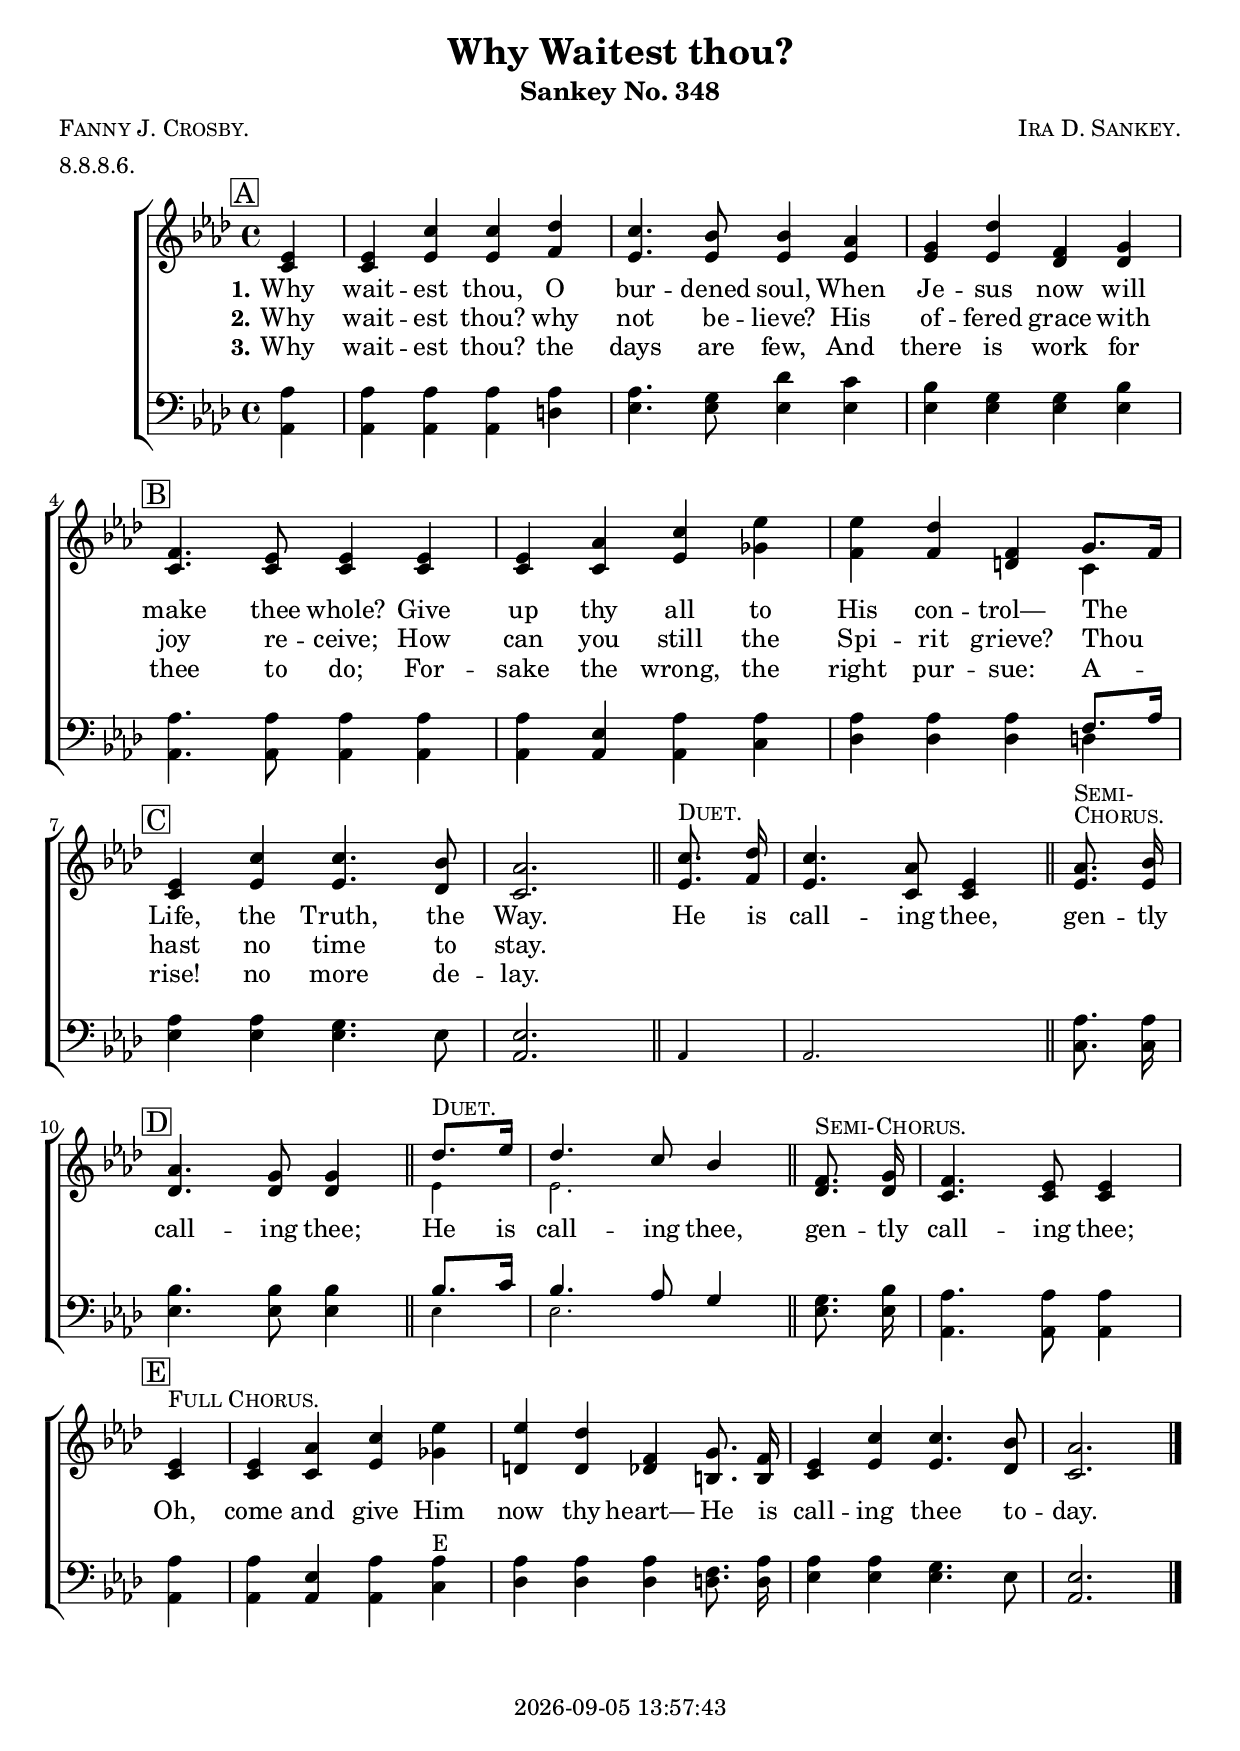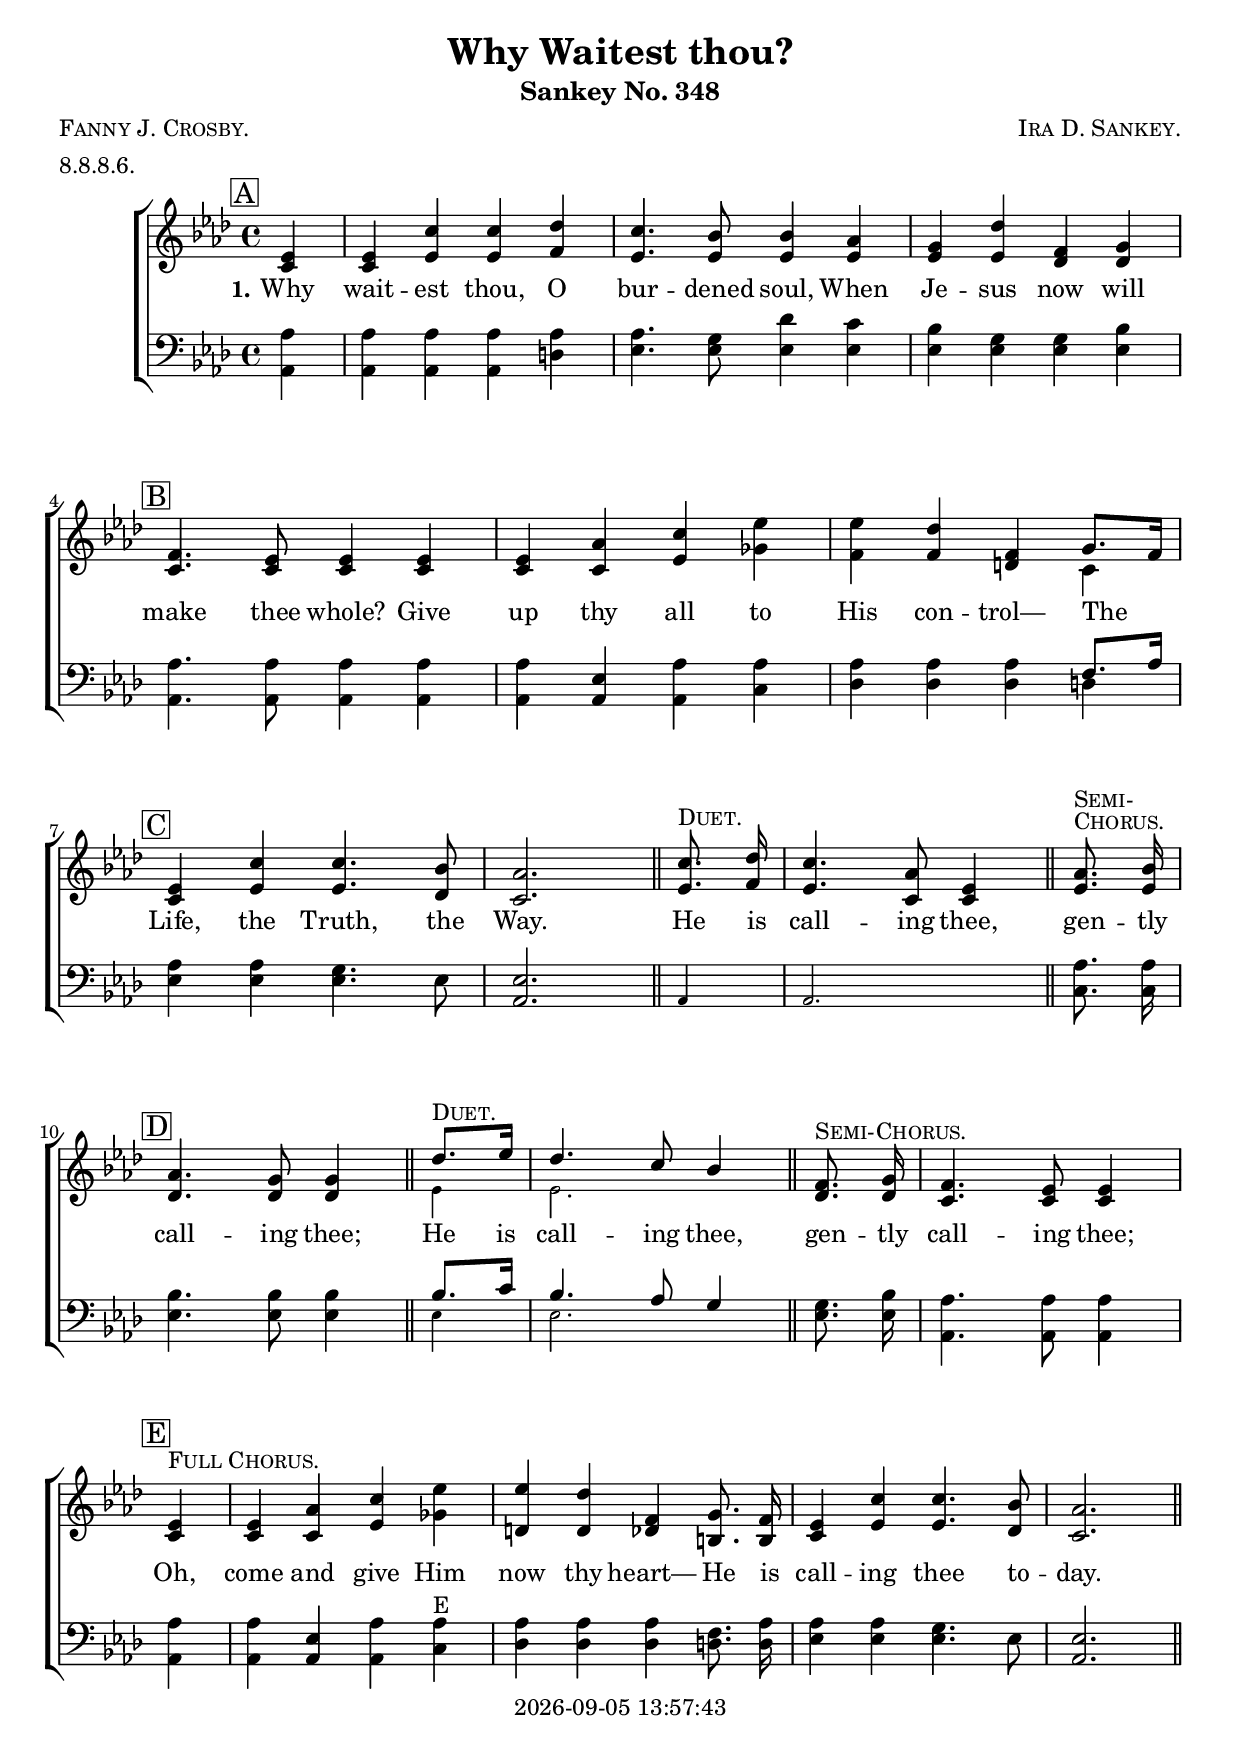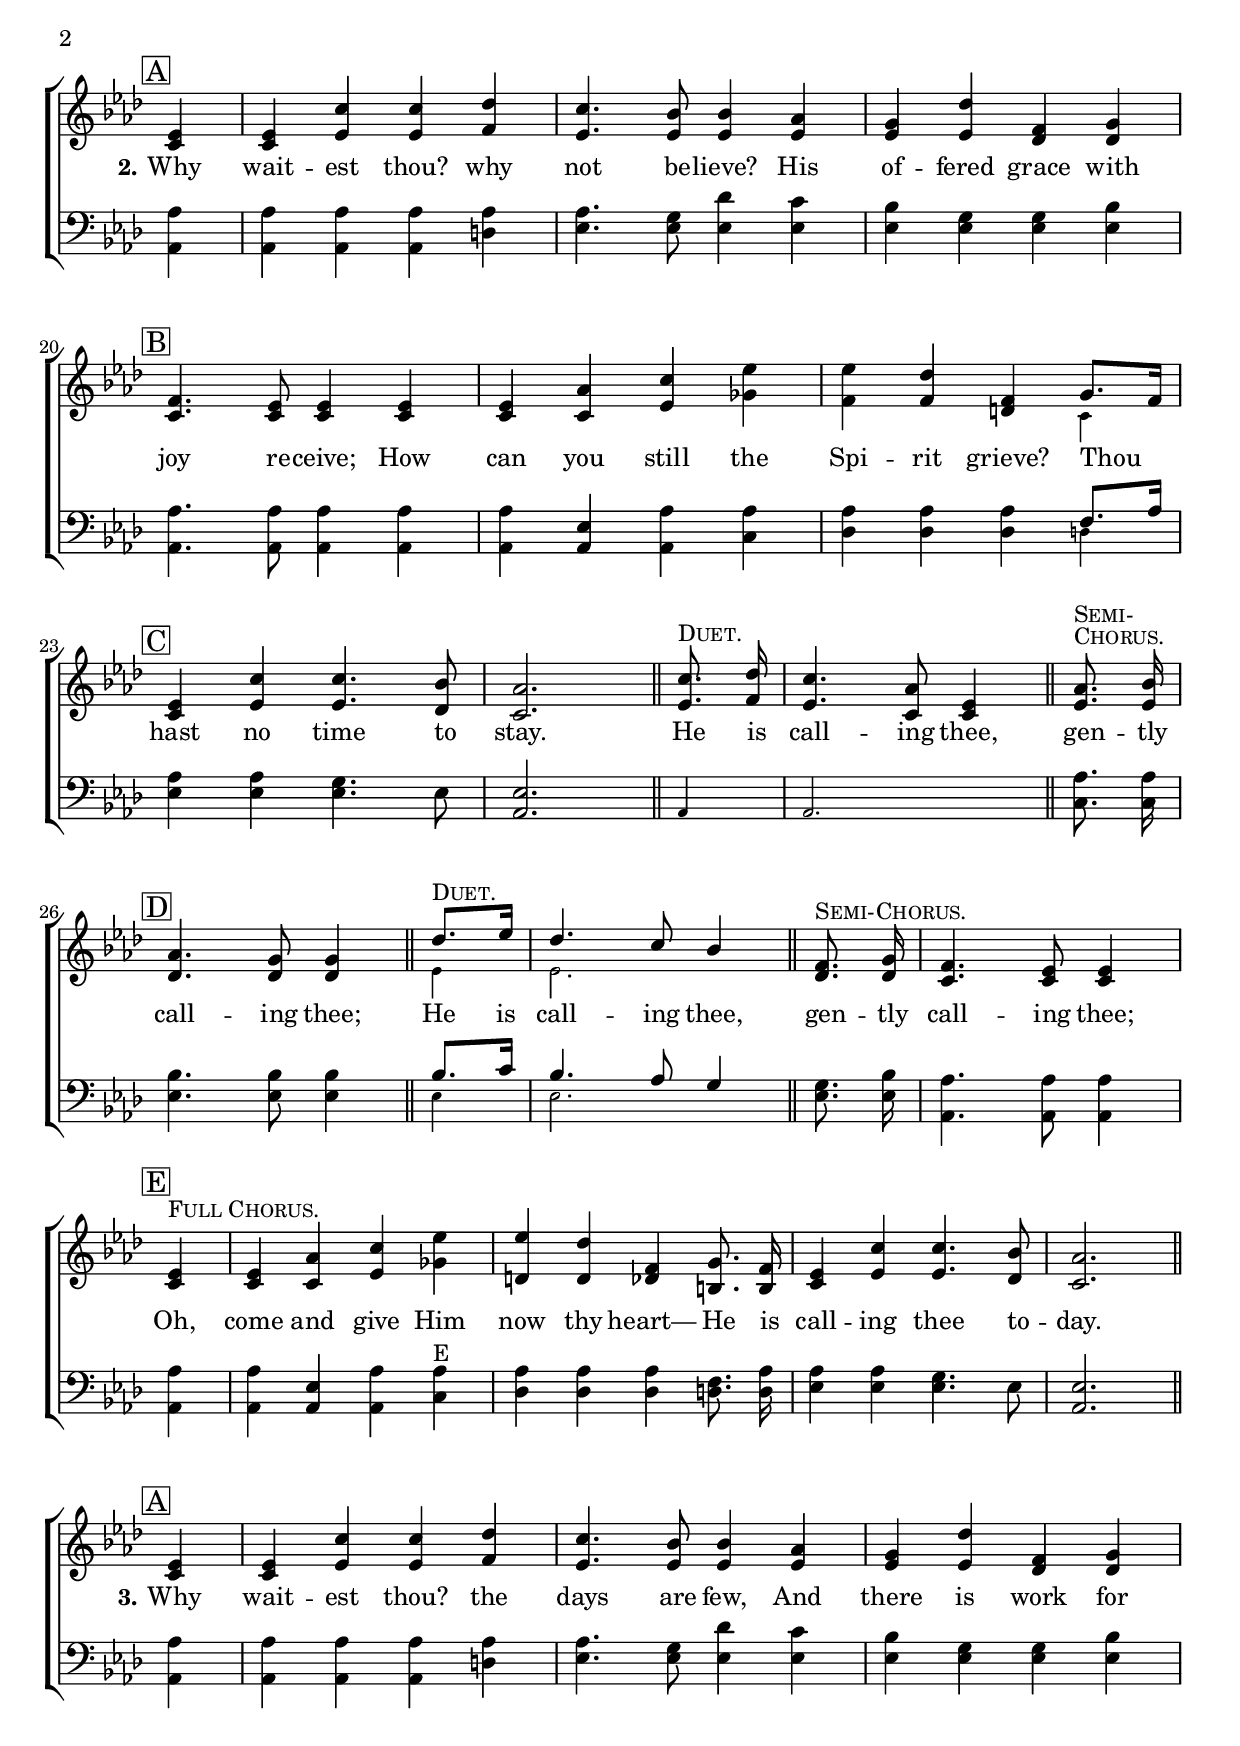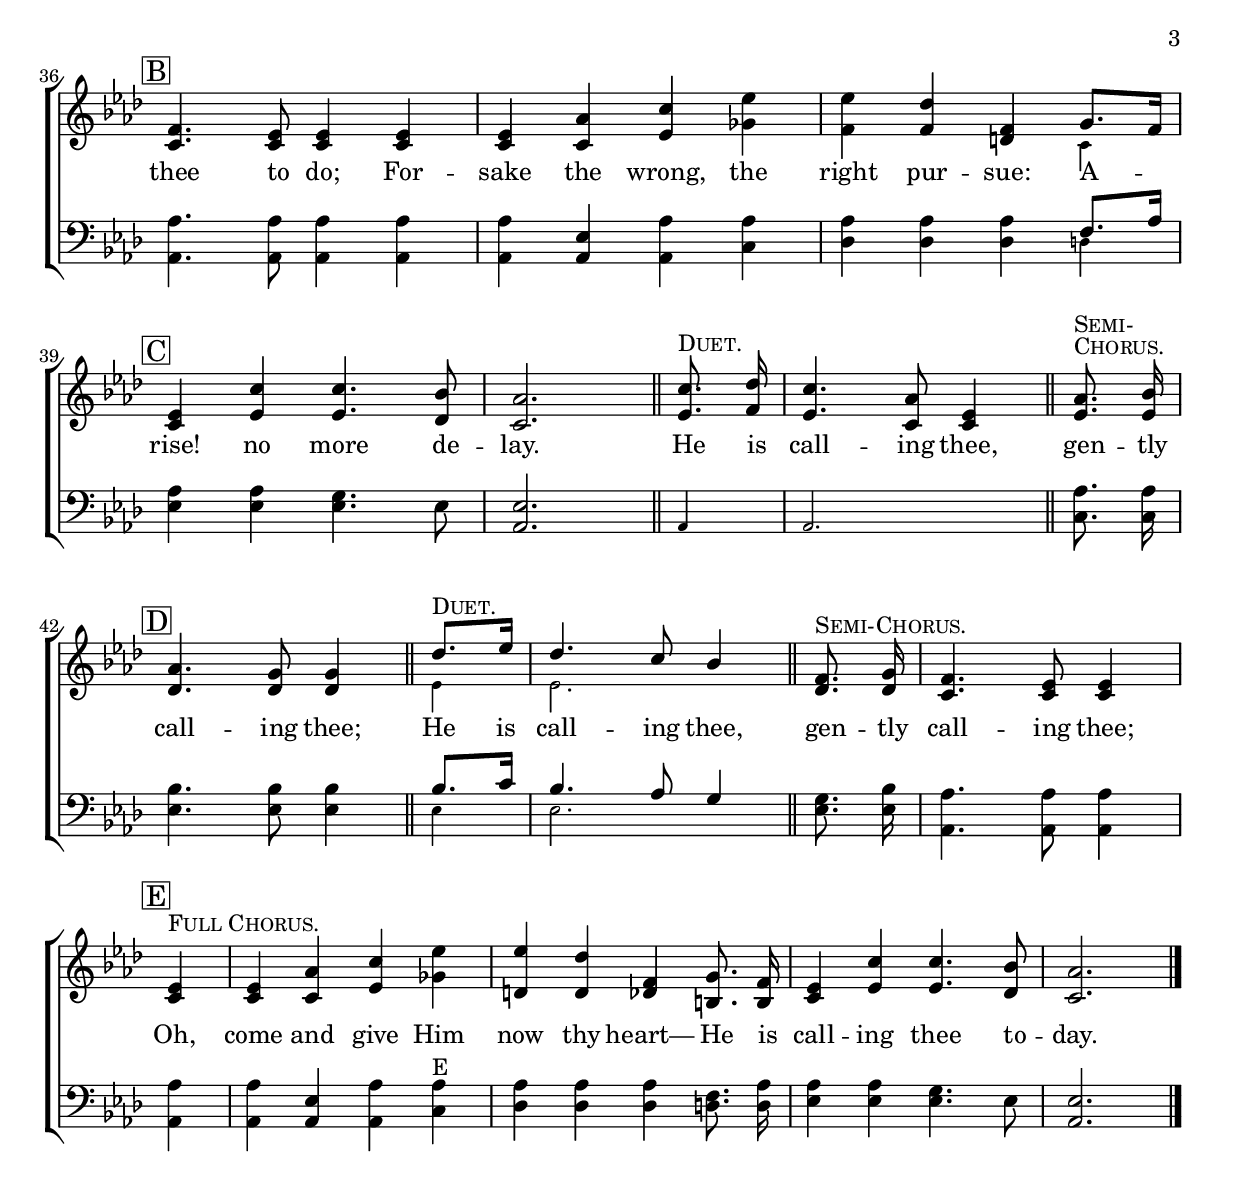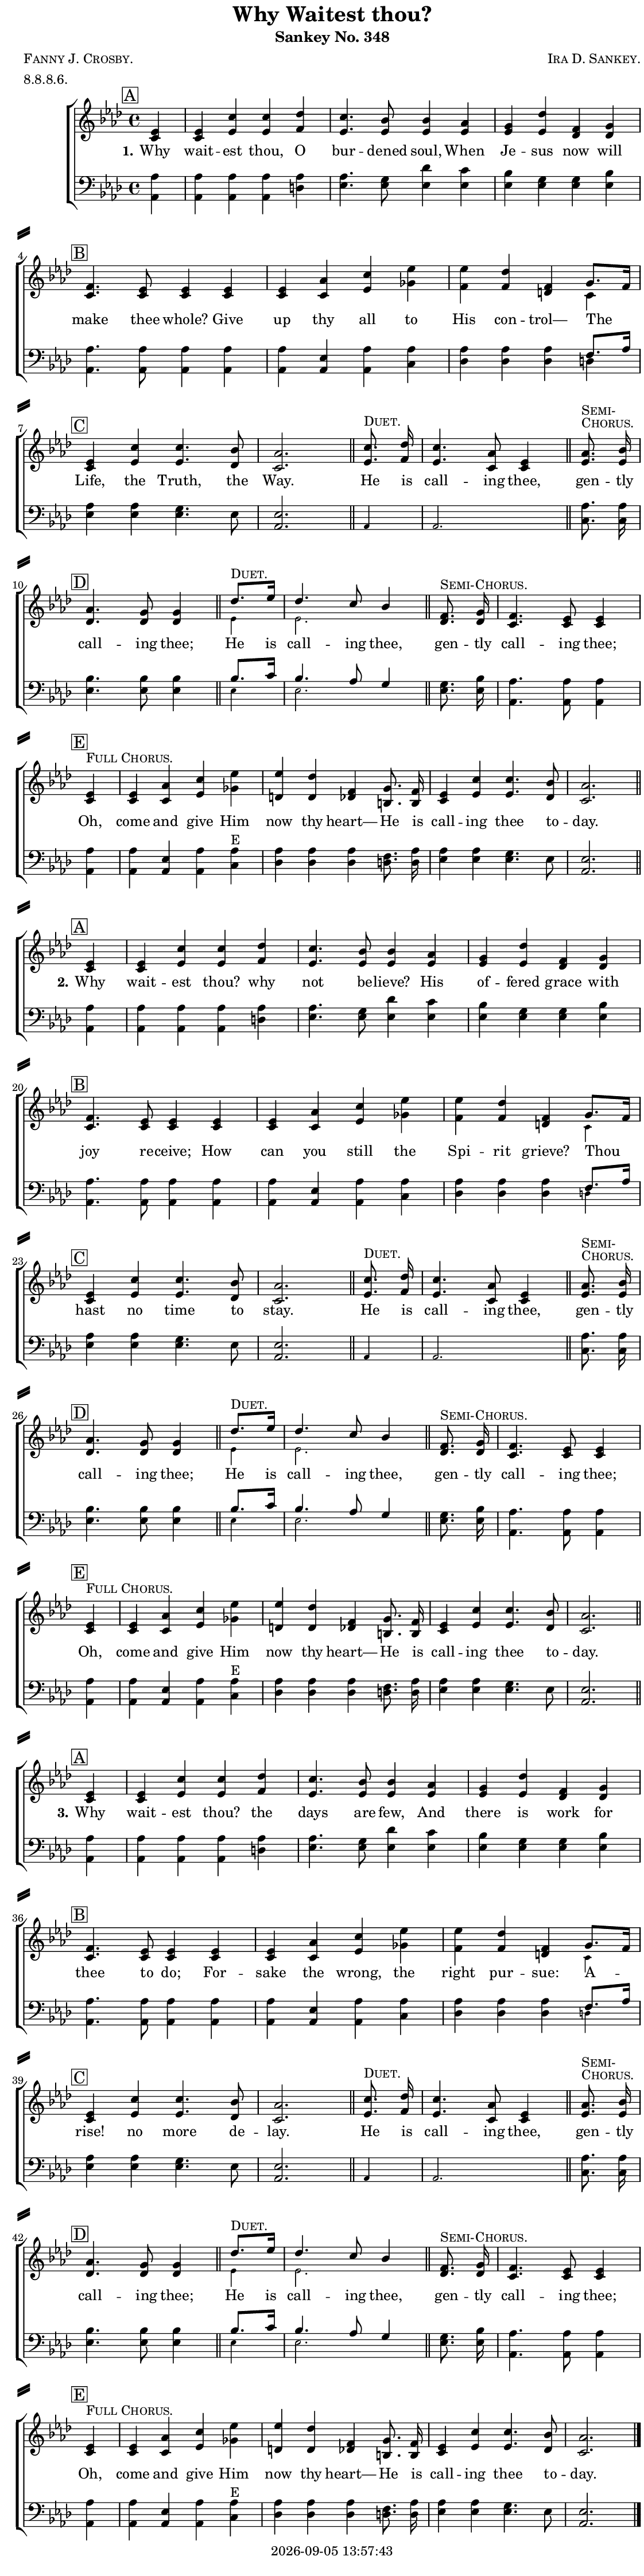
\version "2.22.1"

\include "articulate.ly"

today = #(strftime "%Y-%m-%d %H:%M:%S" (localtime (current-time)))

\header {
% centered at top
%  dedication  = "dedication"
  title       = "Why Waitest thou?"
  subtitle    = "Sankey No. 348"
%  subsubtitle = "Sankey 880 No. Y"
%  instrument  = "instrument"
  
% arrangement of following lines:
%
%  poet    composer
%  meter   arranger
%  piece       opus

  composer    = \markup\smallCaps "Ira D. Sankey."
%  arranger    = "arranger"
%  opus        = "opus"

  poet        = \markup\smallCaps "Fanny J. Crosby."
  meter       = \markup\smallCaps "8.8.8.6."
%  piece       = \markup\smallCaps "piece"

% centered at bottom
% tagline     = "tagline" % default lilypond version
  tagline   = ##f
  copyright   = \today
}

% #(set-global-staff-size 16)

global = {
  \key aes \major
  \time 4/4
  \partial 4
}

RehearsalTrack = {
% \set Score.currentBarNumber = #5
  \mark \markup { \box "A" } s4 s1*3
  \mark \markup { \box "B" }    s1*3
  \mark \markup { \box "C" }    s1*3
  \mark \markup { \box "D" }    s1*2 s2.
  \mark \markup { \box "E" } s4 s1*3 s2.
}

TempoTrack = {
  \set Score.tempoHideNote = ##t
  \tempo 4=120
}

nl = { \bar "||" \break }

soprano = \relative {
  \autoBeamOff
  ees'4
  ees4 c' c des
  c4. bes8 4 aes
  g4 des' f, g
  f4. ees8 4 4 % B
  ees4 aes c ees
  ees4 des f, g8.[f16] \break
  ees4 c'4 4. bes8 % C
  aes2. \bar "||" c8.^\markup\smallCaps Duet. des16
  c4. aes8 ees4 \bar "||" aes8.^\markup\smallCaps Chorus. ^\markup\smallCaps Semi- bes16
  aes4. g8 4 \bar "||" des'8.^\markup\smallCaps Duet. ees16 % D
  des4. c8 bes4 \bar "||" f8.^\markup\smallCaps Semi-Chorus. g16
  f4. ees8 4 \bar "|" \break ees4^\markup\smallCaps "Full Chorus."
  ees4 aes c ees % E
  ees4 des f, g8. f16
  ees4 c'4 4. bes8
  aes2.
  
}

alto = \relative {
  \autoBeamOff
  c'4
  c4 ees ees f
  ees4. 8 4 4
  ees4 4 des des
  c4. 8 4 4 % B
  c4 4 ees ges
  f4 4 d c
  c4 ees ees4. des8 % C
  c2. ees8. f16
  ees4. c8 4 ees8. 16
  des4. 8 4 \teeny ees4 % D
  ees2. \normalsize des8. 16
  c4. 8 4 4
  c4 4 ees ges
  d4 4 des b8. 16
  c4 ees ees4. des8
  c2.
}

tenor = \relative {
  \autoBeamOff
  aes4
  aes4 4 4 4
  aes4. g8 des' 4 c
  bes4 g g bes
  aes4. 8 4 4 % B
  aes4 ees aes aes
  aes4 4 4 f8.[aes16]
  aes4 4 g4. ees8 % C
  ees2. \teeny aes,4
  aes2. \normalsize aes'8. 16
  bes4. 8 4 bes8. c16 % D
  bes4. aes8 g4 8. bes16
  aes4. 8 4 4
  aes4 ees aes aes % E
  aes4 4 4 f8. aes16
  aes4 4 g4. ees8
  ees2.
}

bass = \relative {
  \autoBeamOff
  aes,4
  aes4 4 4 d
  ees4. 8 4 4
  ees4 4 4 4
  aes,4. 8 4 4 % B
  aes4 4 4 c
  des4 4 4 d
  ees4 4 4. 8
  aes,2. \teeny 4
  aes2. \normalsize c8. 16

  ees4. 8 4 \teeny 4 % D
  ees2. \normalsize 8. 16
  aes,4. 8 4 4
  aes4 4 4 c ^ E
  des4 4 4 d8. 16
  ees4 4 4. 8
  aes,2.
}

nom  = {   \set ignoreMelismata = ##t }
yesm = { \unset ignoreMelismata       }

chorus = \lyricmode {
  He is call -- ing thee, gen -- tly call -- ing thee;
  He is call -- ing thee, gen -- tly call -- ing thee;
  Oh, come and give Him now thy heart—
  He is call -- ing thee to -- day.
}

verses = 3

wordsOne = \lyricmode {
  \set stanza = "1."
  Why wait -- est thou, O bur -- dened soul,
  When Je -- sus now will make thee whole?
  Give up thy all to His con -- trol—
  The Life, the Truth, the Way.
}
  
wordsTwo = \lyricmode {
  \set stanza = "2."
  Why wait -- est thou? why not be -- lieve?
  His of -- fered grace with joy re -- ceive;
  How can you still the Spi -- rit grieve?
  Thou hast no time to stay.
}
  
wordsThree = \lyricmode {
  \set stanza = "3."
  Why wait -- est thou? the days are few,
  And there is work for thee to do;
  For -- sake the wrong, the right pur -- sue:
  A -- rise! no more de -- lay.
}
  
wordsMidi = \lyricmode {
  \set stanza = "1."
  "Why " wait "est " "thou, " "O " bur "dened " "soul, "
  "\nWhen " Je "sus " "now " "will " "make " "thee " "whole? "
  "\nGive " "up " "thy " "all " "to " "His " con "trol— "
  "\nThe " "Life, " "the " "Truth, " "the " "Way. "
  "\nHe " "is " call "ing " "thee, " gen "tly " call "ing " "thee; "
  "\nHe " "is " call "ing " "thee, " gen "tly " call "ing " "thee; "
  "\nOh, " "come " "and " "give " "Him " "now " "thy " "heart— "
  "\nHe " "is " call "ing " "thee " to "day. "

  \set stanza = "2."
  "\nWhy " wait "est " "thou? " "why " "not " be "lieve? "
  "\nHis " of "fered " "grace " "with " "joy " re "ceive; "
  "\nHow " "can " "you " "still " "the " Spi "rit " "grieve? "
  "\nThou " "hast " "no " "time " "to " "stay. "
  "\nHe " "is " call "ing " "thee, " gen "tly " call "ing " "thee; "
  "\nHe " "is " call "ing " "thee, " gen "tly " call "ing " "thee; "
  "\nOh, " "come " "and " "give " "Him " "now " "thy " "heart— "
  "\nHe " "is " call "ing " "thee " to "day. "

  \set stanza = "3."
  "\nWhy " wait "est " "thou? " "the " "days " "are " "few, "
  "\nAnd " "there " "is " "work " "for " "thee " "to " "do; "
  "\nFor" "sake " "the " "wrong, " "the " "right " pur "sue: "
  "\nA" "rise! " "no " "more " de "lay. "
  "\nHe " "is " call "ing " "thee, " gen "tly " call "ing " "thee; "
  "\nHe " "is " call "ing " "thee, " gen "tly " call "ing " "thee; "
  "\nOh, " "come " "and " "give " "Him " "now " "thy " "heart— "
  "\nHe " "is " call "ing " "thee " to "day. "
}

\book {
  \bookOutputSuffix "midi"
  \score {
%    \articulate
        \new ChoirStaff <<
                                % Soprano staff
          \new Staff = soprano
          <<
            \new Voice { \repeat unfold \verses \TempoTrack     }
            \new Voice { \global \repeat unfold \verses \soprano \bar "|." }
            \addlyrics \wordsMidi
          >>
                                % Alto staff
          \new Staff = alto
          <<
            \new Voice { \global \repeat unfold \verses { \alto \nl } \bar "|." }
          >>
                                % Tenor staff
          \new Staff = tenor
          <<
            \clef "treble_8"
            \new Voice { \global \repeat unfold \verses \tenor }
          >>
                                % Bass staff
          \new Staff = bass
          <<
            \clef "bass"
            \new Voice { \global \repeat unfold \verses \bass }
          >>
        >>
    \midi {}
  }
}

\book {
  \bookOutputSuffix "repeat"
  \score {
        \new ChoirStaff <<
                                  % Joint soprano/alto staff
          \new Staff \with { printPartCombineTexts = ##f }
          <<
            \new Voice \RehearsalTrack
            \new Voice \TempoTrack
            \new NullVoice = "aligner" \soprano
            \new Voice = "women" \partCombine { \global \soprano \bar "|." } { \global \alto }
            \new Lyrics \lyricsto "aligner" { \wordsOne \chorus }
            \new Lyrics \lyricsto "aligner"   \wordsTwo
            \new Lyrics \lyricsto "aligner"   \wordsThree
          >>
                                  % Joint tenor/bass staff
          \new Staff \with { printPartCombineTexts = ##f }
          <<
            \clef "bass"
            \new Voice = "men" \partCombine { \global \tenor } { \global \bass }
          >>
        >>
    \layout {
      indent = 1.5\cm
      \pointAndClickOff
      \context {
        \Staff \RemoveAllEmptyStaves
      }
    }
  }
}

\book {
  \bookOutputSuffix "single"
  \score {
        \new ChoirStaff <<
                                  % Joint soprano/alto staff
          \new Staff \with { printPartCombineTexts = ##f }
          <<
            \new Voice { \repeat unfold \verses \RehearsalTrack }
            \new Voice { \repeat unfold \verses \TempoTrack }
            \new NullVoice = "aligner" { \repeat unfold \verses \soprano }
            \new Voice = "women" \partCombine { \global \repeat unfold \verses \soprano \bar "|." }
                                               { \global \repeat unfold \verses { \alto \nl } \bar "|." }
            \new Lyrics \lyricsto "aligner" { \wordsOne   \chorus
                                              \wordsTwo   \chorus
                                              \wordsThree \chorus
                                            }
          >>
                                  % Joint tenor/bass staff
          \new Staff \with { printPartCombineTexts = ##f }
          <<
            \clef "bass"
            \new Voice = "men" \partCombine { \global \repeat unfold \verses \tenor }
                                            { \global \repeat unfold \verses \bass }
          >>
        >>
    \layout {
      indent = 1.5\cm
      \pointAndClickOff
      \context {
        \Staff \RemoveAllEmptyStaves
      }
    }
  }
}

\book {
  \bookOutputSuffix "singlepage"
  \paper {
    top-margin = 0
    left-margin = 7
    right-margin = 1
    paper-width = 190\mm
    page-breaking = #ly:one-page-breaking
    system-system-spacing.basic-distance = #15
    system-separator-markup = \slashSeparator
  }
  \score {
        \new ChoirStaff <<
                                  % Joint soprano/alto staff
          \new Staff \with { printPartCombineTexts = ##f }
          <<
            \new Voice { \repeat unfold \verses \RehearsalTrack }
            \new Voice { \repeat unfold \verses \TempoTrack }
            \new NullVoice = "aligner" { \repeat unfold \verses \soprano }
            \new Voice = "women" \partCombine { \global \repeat unfold \verses \soprano \bar "|." }
                                               { \global \repeat unfold \verses { \alto \nl } \bar "|." }
            \new Lyrics \lyricsto "aligner" { \wordsOne   \chorus
                                              \wordsTwo   \chorus
                                              \wordsThree \chorus
                                            }
          >>
                                  % Joint tenor/bass staff
          \new Staff \with { printPartCombineTexts = ##f }
          <<
            \clef "bass"
            \new Voice = "men" \partCombine { \global \repeat unfold \verses \tenor }
                                            { \global \repeat unfold \verses \bass }
          >>
        >>
    \layout {
      indent = 1.5\cm
      \pointAndClickOff
      \context {
        \Staff \RemoveAllEmptyStaves
      }
    }
  }
}
